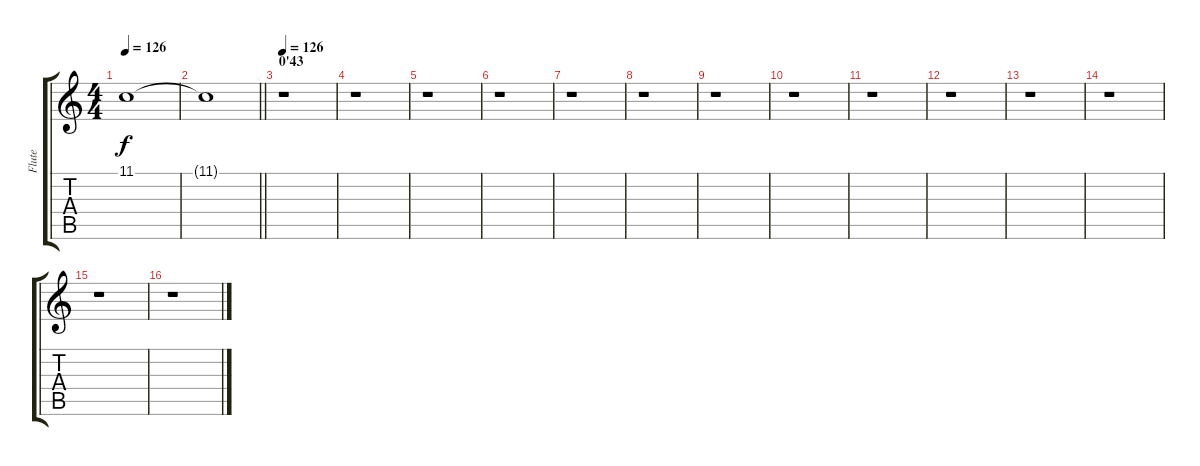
\track ("Flute" "Flute") {instrument flute}
\staff {score tabs}
\tuning (Db4 Ab3 E3 B2 Gb2 Db2) {hide}
\ts (4 4)
\tempo 126
\clef g2
\ks c
11.1{t}.1{dy f} |
\barLineRight lightlight
11.1{t}.1 |
\section ("" "0'43")
\tempo 126
r.1 |
r.1 |
r.1 |
r.1 |
r.1 |
r.1 |
r.1 |
r.1 |
r.1 |
r.1 |
r.1 |
r.1 |
r.1 |
r.1
